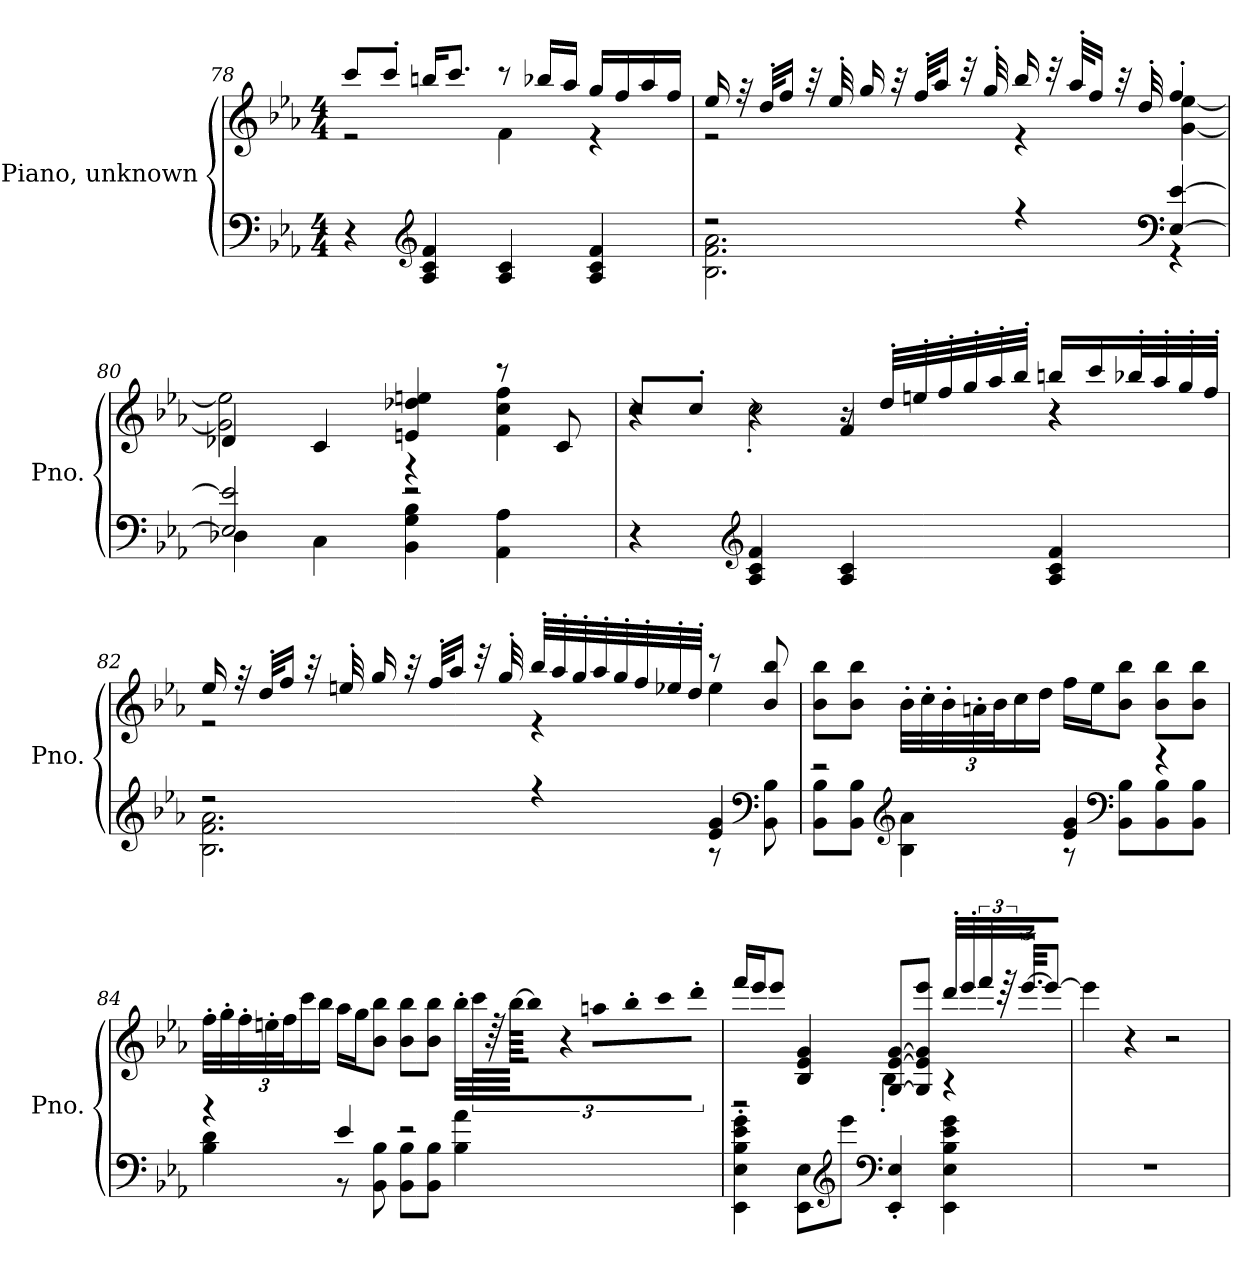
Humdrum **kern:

**kern	**kern
*part1	*part1
*staff2	*staff1
*I"Piano, unknown	*
*I'Pno.	*
*clefF4	*clefG2
*k[b-e-a-]	*k[b-e-a-]
*M4/4	*M4/4
=78	=78
*	*^
4r	8ccc/L	2r
.	8ccc'/J	.
*clefG2	*	*
4A-/ 4c/ 4f/	16bbn/KL	.
.	8.ccc/J	.
4A-/ 4c/	8r	4f\
.	16bb-X/LL	.
.	16aa-/JJ	.
4A-/ 4c/ 4f/	16gg/LL	4r
.	16ff/	.
.	16aa-/	.
.	16ff/JJ	.
!!LO:LB:g=z	!!
=79	=79	=79
*^	*	*
2r	2.B-\ 2.f\ 2.a-\	16ee-/	2r
.	.	32r	.
.	.	32dd'/KLL	.
.	.	16ff/JJ	.
.	.	32r	.
.	.	32ee-'/	.
.	.	16gg/	.
.	.	32r	.
.	.	32ff'/KLL	.
.	.	16aa-/JJ	.
.	.	32r	.
.	.	32gg'/	.
4r	.	16bb-/	4r
.	.	32r	.
.	.	32aa-'/KLL	.
.	.	16ff/JJ	.
.	.	32r	.
.	.	32dd'/	.
*clefF4	*	*	*
[4E-/ [4e-/	4r	4ff'/	[4g\ [4ee-\
=80	=80	=80	=80
2E-/] 2e-/]	4D-X\	4d-X/	2g\] 2ee-\]
.	4C\	4c/	.
2r	4BB-\ 4G\ 4B-\	4en/ 4dd-X/ 4een/	4r
.	4AA-\ 4A-\	8r	4f\ 4cc\ 4ff\
.	.	8c/	.
*v	*v	*	*
!!LO:PB:g=z
=81	=81	=81
*	*	*^
4r	8cc/L	4r	2r
.	8cc'/J	.	.
*clefG2	*	*	*
4A-/ 4c/ 4f/	4r	2cc'\	.
4A-/ 4c/	16r	.	4f/
.	32dd'/LLL	.	.
.	32een'/	.	.
.	32ff'/	.	.
.	32gg'/	.	.
.	32aa-'/	.	.
.	32bb-'/JJJ	.	.
4A-/ 4c/ 4f/	16bbn/LL	4r	4r
.	16ccc/	.	.
.	32bb-X'/L	.	.
.	32aa-'/	.	.
.	32gg'/	.	.
.	32ff'/JJJ	.	.
*	*	*v	*v
!!LO:LB:g=z
=82	=82	=82
*^	*	*
2r	2.B-\ 2.f\ 2.a-\	16ee-/	2r
.	.	32r	.
.	.	32dd'/KLL	.
.	.	16ff/JJ	.
.	.	32r	.
.	.	32een'/	.
.	.	16gg/	.
.	.	32r	.
.	.	32ff'/KLL	.
.	.	16aa-/JJ	.
.	.	32r	.
.	.	32gg'/	.
4r	.	32bb-'/LLL	4r
.	.	32aa-'/	.
.	.	32gg'/	.
.	.	32aa-'/	.
.	.	32gg'/	.
.	.	32ff'/	.
.	.	32ee-X'/	.
.	.	32dd'/JJJ	.
4e-/ 4g/	8r	8r	4ee-\
*clefF4	*	*	*
.	8BB-\ 8B-\	8b-/ 8bb-/	.
*	*	*v	*v
!!LO:LB:g=z
=83	=83	=83
2r	8BB-\ 8B-\L	8b-\ 8bb-\L
.	8BB-\ 8B-\J	8b-\ 8bb-\J
*clefG2	*	*
.	4B-\ 4a-\	32b-'\LLL
.	.	32cc'\
*	*	*Xbrackettup
.	.	48b-'\
.	.	48an'\
.	.	48b-\J
.	.	16cc\
.	.	16dd\JJ
4e-/ 4g/	8r	16ff\LL
.	.	16ee-\J
*clefF4	*	*
.	8BB-\ 8B-\L	8b-\ 8bb-\J
4r	8BB-\ 8B-\	8b-\ 8bb-\L
.	8BB-\ 8B-\J	8b-\ 8bb-\J
!!LO:LB:g=z
=84	=84	=84
4r	4B-\ 4d\	32ff'\LLL
.	.	32gg'\
.	.	48ff'\
.	.	48een'\
.	.	48ff\J
.	.	16ccc\
.	.	16bb-\JJ
4e-/	8r	16aa-\LL
.	.	16gg\J
.	8BB-\ 8B-\	8b-\ 8bb-\J
2r	8BB-\ 8B-\L	8b-\ 8bb-\L
.	8BB-\ 8B-\J	8b-\ 8bb-\J
.	4B-\ 4a-\	32bb-'\LLL
*	*	*brackettup
.	.	96ccc\JJJk
.	.	96r
.	.	[96bb-\LLLL
.	.	64bb-\JJJJ]
.	.	128r
.	.	128aan\KKLLL
.	.	32bb-'\J
.	.	16ccc\
.	.	16ddd'\JJ
*v	*v	*
!!LO:LB:g=z
=85	=85
*	*^
4EE-\' 4E-\' 4B-\' 4e-\' 4g\'	16fff/LL	2r
.	16eee-/J	.
.	8eee-/J	.
8EE-\ 8E-\L	4B-/ 4e-/ 4g/	.
*clefG2	*	*
8eee-\J	.	.
*clefF4	*	*
4EE-/' 4E-/'	[8G/ [8e-/ [8g/L	4B-'\
.	8G/] 8e-/] 8g/] 8eee-/J	.
4EE-\ 4E-\ 4B-\ 4e-\ 4g\	32ddd'/LLL	4r
.	32eee-'/	.
.	48fff/JJJ	.
.	96r	.
.	[48.eee-/KKL	.
.	8eee-/J_	.
*	*v	*v
=86	=86
1r	4eee-\]
.	4r
.	2r
=	=
*-	*-
